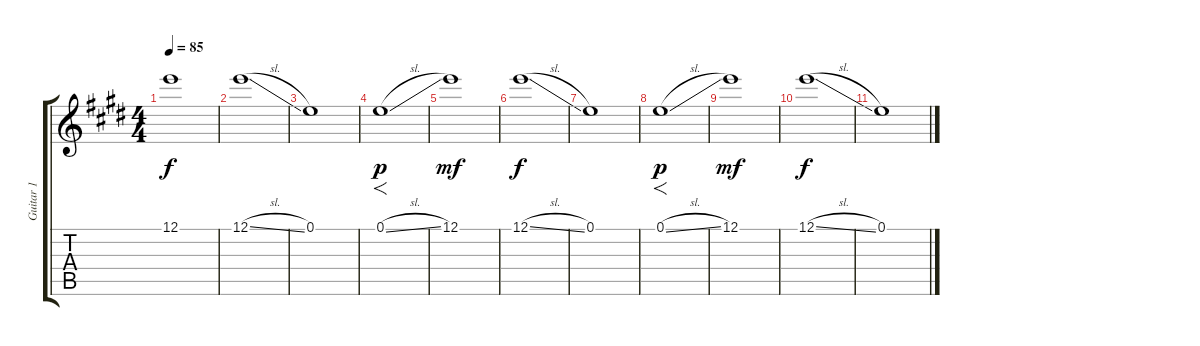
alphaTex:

\track ("Guitar 1" "Guitar 1") {instrument distortionguitar}
\staff {score tabs}
\tuning (E4 B3 G3 D3 A2 E2) {hide}
\ts (4 4)
\tempo 85
\clef g2
\ks e
12.1.1{dy f} |
12.1{sl}.1 |
0.1.1 |
0.1{sl}.1{f dy p} |
12.1.1{dy mf} |
12.1{sl}.1{dy f} |
0.1.1 |
0.1{sl}.1{f dy p} |
12.1.1{dy mf} |
12.1{sl}.1{dy f} |
0.1.1
